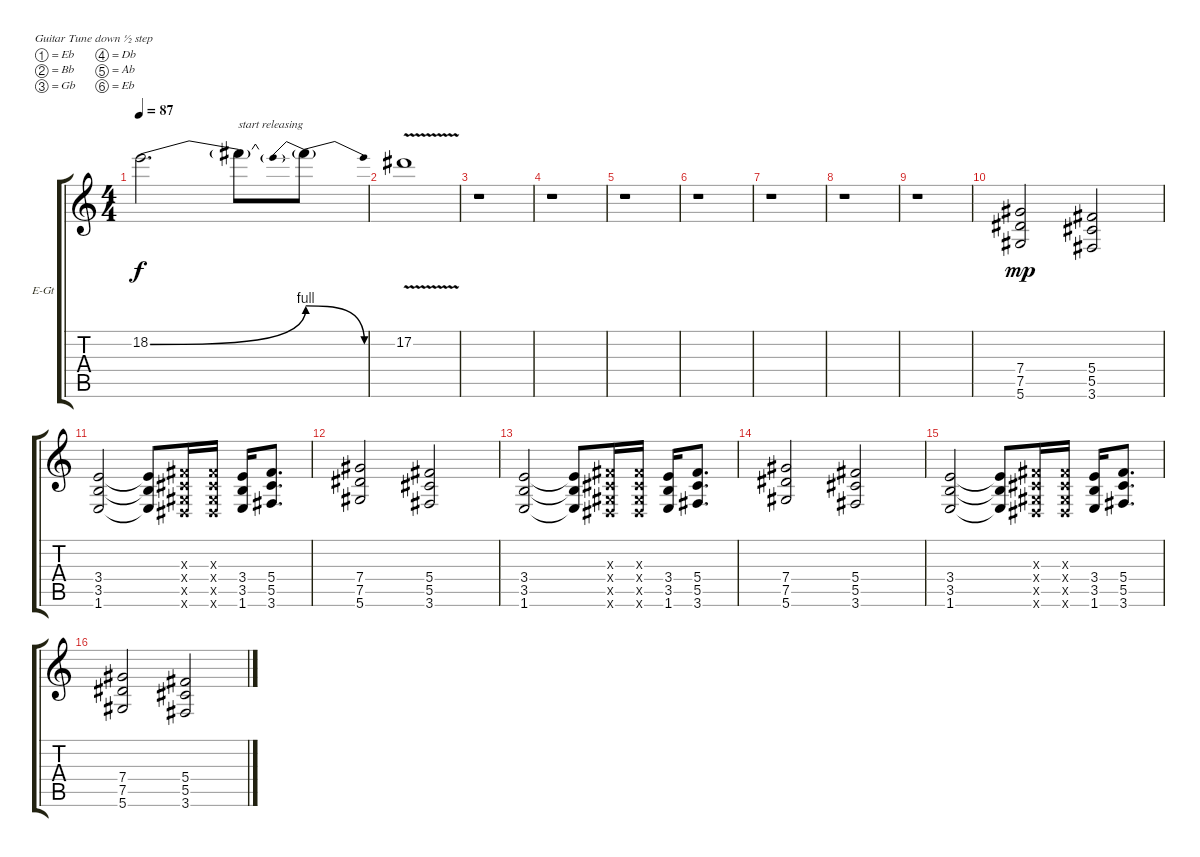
\bracketExtendMode groupsimilarinstruments
\firstSystemTrackNameOrientation horizontal
\otherSystemsTrackNameOrientation horizontal
\track ("Slash (Lead Guitar)" "E-Gt") {instrument overdrivenguitar}
\staff {score tabs}
\tuning (Eb4 Bb3 Gb3 Db3 Ab2 Eb2)
\ts (4 4)
\tempo 87
\clef g2
\ks c
18.2{be (bend 0 0 15 4)}.2{d dy f} 18.2{t}.8{txt "start releasing"} 18.2{be (prebendrelease 0 4 60 0) t}.8 |
17.2{v}.1 |
r.1 |
r.1 |
r.1 |
r.1 |
r.1 |
r.1 |
r.1 |
(7.4 7.5 5.6).2{dy mp} (5.4 5.5 3.6).2 |
(3.4 3.5 1.6).2 (3.4{t} 3.5{t} 1.6{t}).8 (0.3{x} 0.4{x} 0.5{x} 0.6{x}).16 (0.3{x} 0.4{x} 0.5{x} 0.6{x}).16 (3.4 3.5 1.6).16 (5.4 5.5 3.6).8{d} |
(7.4 7.5 5.6).2 (5.4 5.5 3.6).2 |
(3.4 3.5 1.6).2 (3.4{t} 3.5{t} 1.6{t}).8 (0.3{x} 0.4{x} 0.5{x} 0.6{x}).16 (0.3{x} 0.4{x} 0.5{x} 0.6{x}).16 (3.4 3.5 1.6).16 (5.4 5.5 3.6).8{d} |
(7.4 7.5 5.6).2 (5.4 5.5 3.6).2 |
(3.4 3.5 1.6).2 (3.4{t} 3.5{t} 1.6{t}).8 (0.3{x} 0.4{x} 0.5{x} 0.6{x}).16 (0.3{x} 0.4{x} 0.5{x} 0.6{x}).16 (3.4 3.5 1.6).16 (5.4 5.5 3.6).8{d} |
(7.4 7.5 5.6).2 (5.4 5.5 3.6).2
